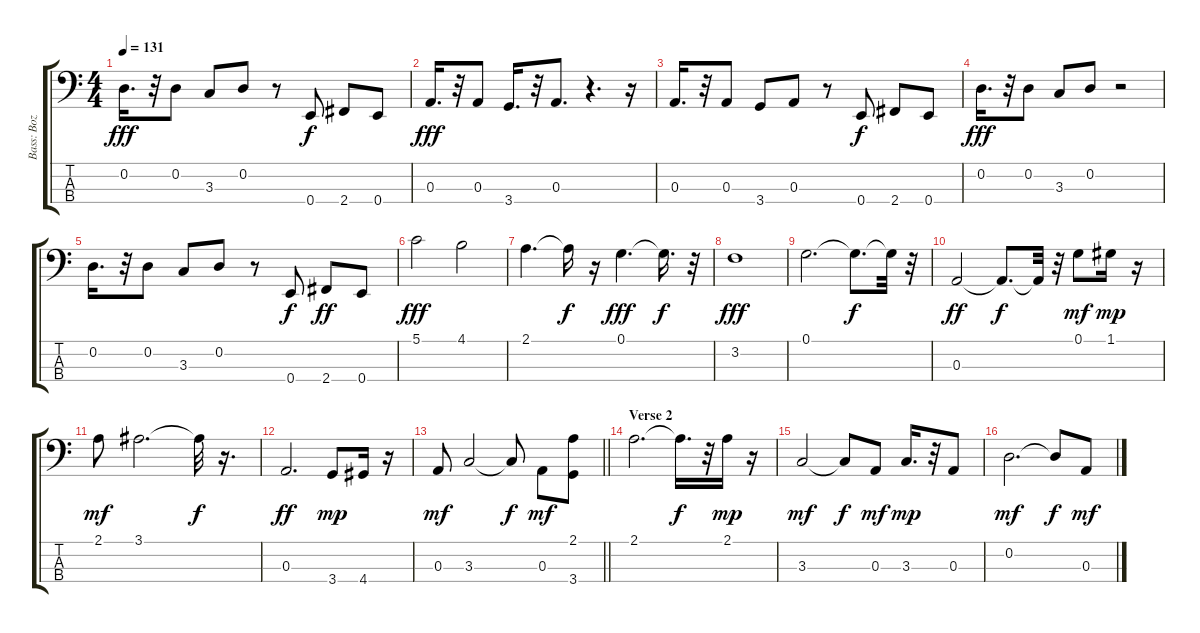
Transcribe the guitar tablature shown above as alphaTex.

\track ("Bass: Boz Burrell" "Bass: Boz ") {instrument electricbassfinger}
\staff {score tabs}
\tuning (G2 D2 A1 E1) {hide}
\ts (4 4)
\tempo 131
\clef f4
\ks c
0.2.16{d dy fff} r.32 0.2.8 3.3.8 0.2.8 r.8 0.4.8{dy f} 2.4.8 0.4.8 |
0.3.16{d dy fff} r.32 0.3.8 3.4.16{d} r.32 0.3.8{d} r.4{d} r.16 |
0.3.16{d} r.32 0.3.8 3.4.8 0.3.8 r.8 0.4.8{dy f} 2.4.8 0.4.8 |
0.2.16{d dy fff} r.32 0.2.8 3.3.8 0.2.8 r.2 |
0.2.16{d} r.32 0.2.8 3.3.8 0.2.8 r.8 0.4.8{dy f} 2.4.8{dy ff} 0.4.8 |
5.1.2{dy fff} 4.1.2 |
2.1.4{d} 2.1{t}.16{dy f} r.16 0.1.4{d dy fff} 0.1{t}.16{d dy f} r.32 |
3.2.1{dy fff} |
0.1.2{d} 0.1{t}.8{d dy f} 0.1{t}.32 r.32 |
0.3.2{dy ff} 0.3{t}.8{d dy f} 0.3{t}.32 r.32 0.1.8{dy mf} 1.1.16{dy mp} r.16 |
2.1.8{dy mf} 3.1.2{d} 3.1{t}.32{dy f} r.16{d} |
0.3.2{d dy ff} 3.4.8{dy mp} 4.4.16 r.16 |
\barLineRight lightlight
0.3.8{dy mf} 3.3.2 3.3{t}.8{dy f} 0.3.8{dy mf} (2.1 3.4).8 |
\section ("" "Verse 2")
2.1.2{d} 2.1{t}.16{d dy f} r.32 2.1.16{dy mp} r.16 |
3.3.2{dy mf} 3.3{t}.8{dy f} 0.3.8{dy mf} 3.3.16{d dy mp} r.32 0.3.8 |
0.2.2{d dy mf} 0.2{t}.8{dy f} 0.3.8{dy mf}
